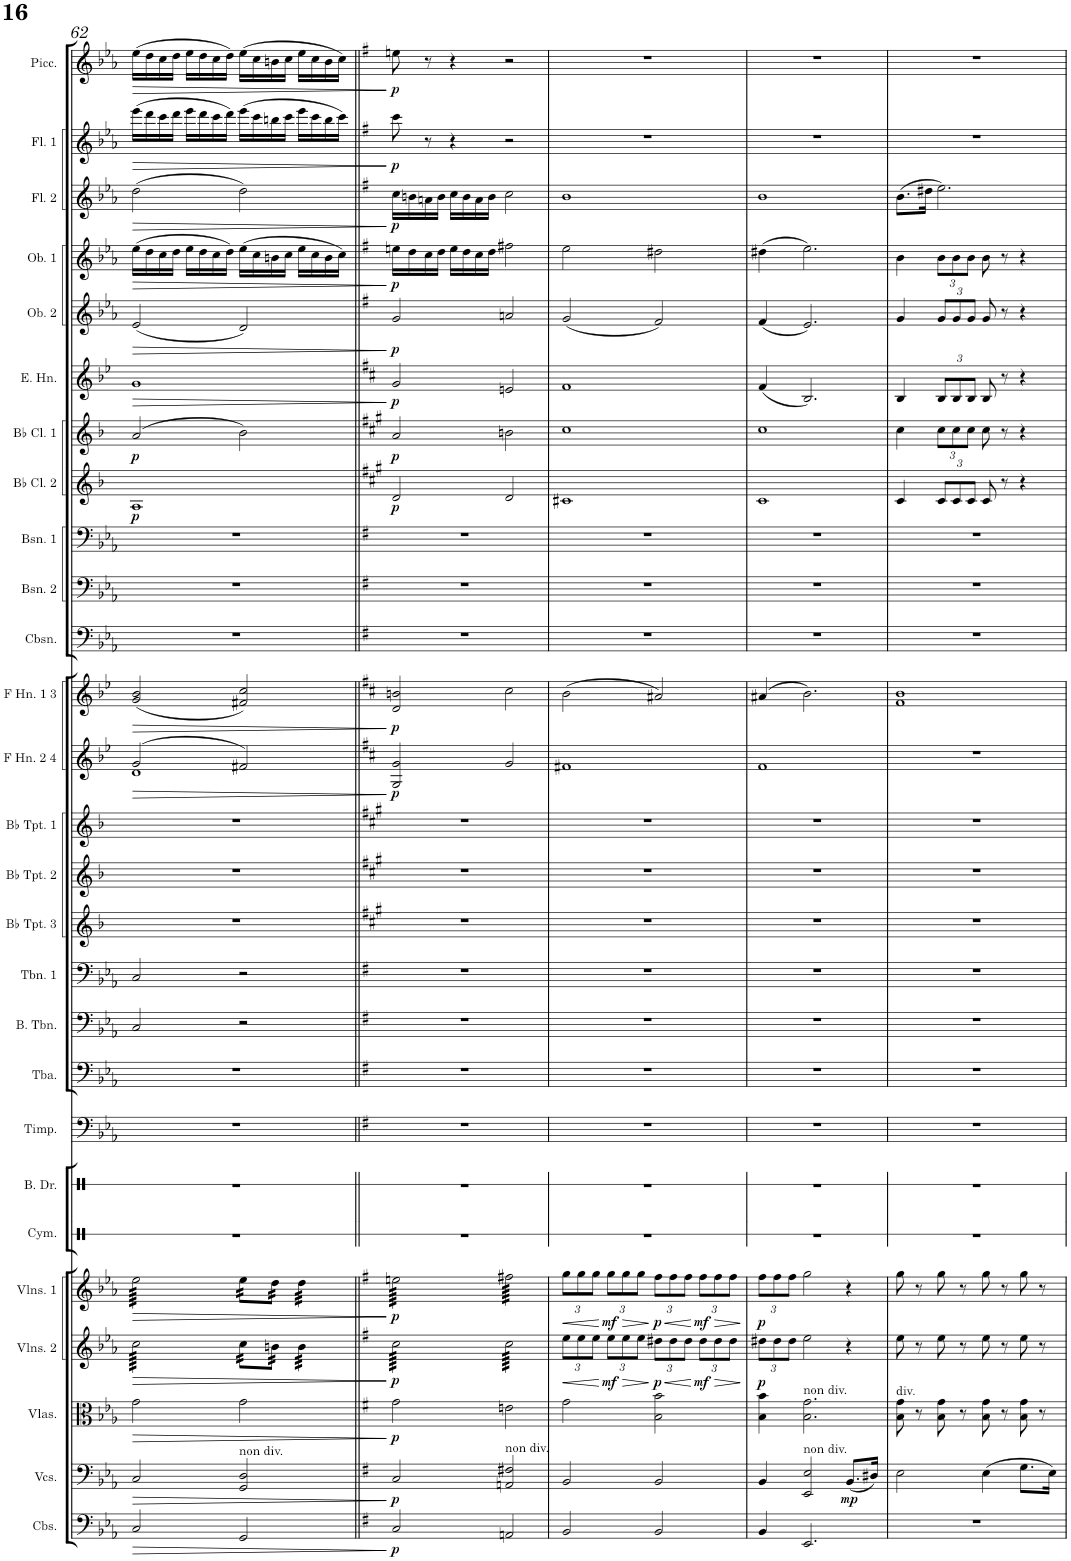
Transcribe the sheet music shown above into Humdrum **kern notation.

**kern	**dynam	**kern	**dynam	**kern	**dynam	**kern	**dynam	**kern	**dynam	**kern	**kern	**kern	**kern	**kern	**kern	**kern	**kern	**kern	**dynam	**kern	**dynam	**kern	**kern	**kern	**kern	**dynam	**kern	**dynam	**kern	**dynam	**kern	**dynam	**kern	**dynam	**kern	**dynam	**kern	**dynam	**kern	**dynam
*part26	*part26	*part25	*part25	*part24	*part24	*part23	*part23	*part22	*part22	*part21	*part20	*part19	*part18	*part17	*part16	*part15	*part14	*part13	*part13	*part12	*part12	*part11	*part10	*part9	*part8	*part8	*part7	*part7	*part6	*part6	*part5	*part5	*part4	*part4	*part3	*part3	*part2	*part2	*part1	*part1
*staff26	*staff26	*staff25	*staff25	*staff24	*staff24	*staff23	*staff23	*staff22	*staff22	*staff21	*staff20	*staff19	*staff18	*staff17	*staff16	*staff15	*staff14	*staff13	*staff13	*staff12	*staff12	*staff11	*staff10	*staff9	*staff8	*staff8	*staff7	*staff7	*staff6	*staff6	*staff5	*staff5	*staff4	*staff4	*staff3	*staff3	*staff2	*staff2	*staff1	*staff1
*I"Contrabasses	*	*I"Violoncellos	*	*I"Violas	*	*I"Violins 2	*	*I"Violins 1	*	*I"Bass Drum	*I"Timpani	*I"Tuba	*I"Bass Trombone	*I"Trombone 1	*I"Bb Trumpet 3	*I"Bb Trumpet 2	*I"Bb Trumpet 1	*I"F Horn 2 &amp; 4	*	*I"F Horn 1 &amp; 3	*	*I"Contrabassoon	*I"Bassoon 2	*I"Bassoon 1	*I"Bb Clarinet 2	*	*I"Bb Clarinet 1	*	*I"English Horn	*	*I"Oboe 2	*	*I"Oboe 1	*	*I"Flute 2	*	*I"Flute 1	*	*I"Piccolo	*
*I'Cbs.	*	*I'Vcs.	*	*I'Vlas.	*	*I'Vlns. 2	*	*I'Vlns. 1	*	*I'B. Dr.	*I'Timp.	*I'Tba.	*I'B. Tbn.	*I'Tbn. 1	*I'Bb Tpt. 3	*I'Bb Tpt. 2	*I'Bb Tpt. 1	*I'F Hn. 2 4	*	*I'F Hn. 1 3	*	*I'Cbsn.	*I'Bsn. 2	*I'Bsn. 1	*I'Bb Cl. 2	*	*I'Bb Cl. 1	*	*I'E. Hn.	*	*I'Ob. 2	*	*I'Ob. 1	*	*I'Fl. 2	*	*I'Fl. 1	*	*I'Picc.	*
!!LO:PB:g=z
*clefF4	*	*clefF4	*	*clefC3	*	*clefG2	*	*clefG2	*	*clefX	*clefF4	*clefF4	*clefF4	*clefF4	*clefG2	*clefG2	*clefG2	*clefG2	*	*clefG2	*	*clefF4	*clefF4	*clefF4	*clefG2	*	*clefG2	*	*clefG2	*	*clefG2	*	*clefG2	*	*clefG2	*	*clefG2	*	*clefG2	*
*Trd7c12	*	*	*	*	*	*	*	*	*	*	*	*	*	*	*Trd1c2	*Trd1c2	*Trd1c2	*Trd4c7	*	*Trd4c7	*	*Trd7c12	*	*	*Trd1c2	*	*Trd1c2	*	*Trd4c7	*	*	*	*	*	*	*	*	*	*Trd-7c-12	*
*k[b-e-a-]	*	*k[b-e-a-]	*	*k[b-e-a-]	*	*k[b-e-a-]	*	*k[b-e-a-]	*	*k[f#]	*k[b-e-a-]	*k[b-e-a-]	*k[b-e-a-]	*k[b-e-a-]	*k[b-]	*k[b-]	*k[b-]	*k[b-e-]	*	*k[b-e-]	*	*k[b-e-a-]	*k[b-e-a-]	*k[b-e-a-]	*k[b-]	*	*k[b-]	*	*k[b-e-]	*	*k[b-e-a-]	*	*k[b-e-a-]	*	*k[b-e-a-]	*	*k[b-e-a-]	*	*k[b-e-a-]	*
*M4/4	*	*M4/4	*	*M4/4	*	*M4/4	*	*M4/4	*	*M4/4	*M4/4	*M4/4	*M4/4	*M4/4	*M4/4	*M4/4	*M4/4	*M4/4	*	*M4/4	*	*M4/4	*M4/4	*M4/4	*M4/4	*	*M4/4	*	*M4/4	*	*M4/4	*	*M4/4	*	*M4/4	*	*M4/4	*	*M4/4	*
=62	=62	=62	=62	=62	=62	=62	=62	=62	=62	=62	=62	=62	=62	=62	=62	=62	=62	=62	=62	=62	=62	=62	=62	=62	=62	=62	=62	=62	=62	=62	=62	=62	=62	=62	=62	=62	=62	=62	=62	=62
!	!LO:HP:b	!	!LO:HP:b	!	!LO:HP:b	!	!LO:HP:b	!	!LO:HP:b	!	!	!	!	!	!	!	!	!	!LO:HP:b	!	!LO:HP:b	!	!	!	!	!LO:DY:b	!	!LO:DY:b	!	!LO:HP:b	!	!LO:HP:b	!	!LO:HP:b	!	!LO:HP:b	!	!LO:HP:b	!	!LO:HP:b
*	*	*	*	*	*	*	*	*	*	*	*	*	*	*	*	*	*	*^	*	*	*	*	*	*	*	*	*	*	*	*	*	*	*	*	*	*	*	*	*	*
*	*	*	*	*	*	*tremolo	*	*	*	*	*	*	*	*	*	*	*	*	*	*	*	*	*	*	*	*	*	*	*	*	*	*	*	*	*	*	*	*	*	*	*
*	*	*	*	*	*	*	*	*tremolo	*	*	*	*	*	*	*	*	*	*	*	*	*	*	*	*	*	*	*	*	*	*	*	*	*	*	*	*	*	*	*	*	*
2C/	>	2C/	>	2g\	>	64cc\LLLL	>	64ee-\LLLL	>	1r	1r	1r	2C/	2C/	1r	1r	1r	(2g/	1d	>	(2g/ 2b-/	>	1r	1r	1r	1A	p	(2a/	p	1g	>	(2e-/	>	(16ee-\LL	>	(2dd\	>	(16eee-\LL	>	(16ee-\LL	>
.	.	.	.	.	.	64cc\	.	64ee-\	.	.	.	.	.	.	.	.	.	.	.	.	.	.	.	.	.	.	.	.	.	.	.	.	.	.	.	.	.	.	.	.	.
.	.	.	.	.	.	64cc\	.	64ee-\	.	.	.	.	.	.	.	.	.	.	.	.	.	.	.	.	.	.	.	.	.	.	.	.	.	.	.	.	.	.	.	.	.
.	.	.	.	.	.	64cc\	.	64ee-\	.	.	.	.	.	.	.	.	.	.	.	.	.	.	.	.	.	.	.	.	.	.	.	.	.	.	.	.	.	.	.	.	.
.	.	.	.	.	.	64cc\	.	64ee-\	.	.	.	.	.	.	.	.	.	.	.	.	.	.	.	.	.	.	.	.	.	.	.	.	.	16dd\	.	.	.	16ddd\	.	16dd\	.
.	.	.	.	.	.	64cc\	.	64ee-\	.	.	.	.	.	.	.	.	.	.	.	.	.	.	.	.	.	.	.	.	.	.	.	.	.	.	.	.	.	.	.	.	.
.	.	.	.	.	.	64cc\	.	64ee-\	.	.	.	.	.	.	.	.	.	.	.	.	.	.	.	.	.	.	.	.	.	.	.	.	.	.	.	.	.	.	.	.	.
.	.	.	.	.	.	64cc\	.	64ee-\	.	.	.	.	.	.	.	.	.	.	.	.	.	.	.	.	.	.	.	.	.	.	.	.	.	.	.	.	.	.	.	.	.
.	.	.	.	.	.	64cc\	.	64ee-\	.	.	.	.	.	.	.	.	.	.	.	.	.	.	.	.	.	.	.	.	.	.	.	.	.	16cc\	.	.	.	16ccc\	.	16cc\	.
.	.	.	.	.	.	64cc\	.	64ee-\	.	.	.	.	.	.	.	.	.	.	.	.	.	.	.	.	.	.	.	.	.	.	.	.	.	.	.	.	.	.	.	.	.
.	.	.	.	.	.	64cc\	.	64ee-\	.	.	.	.	.	.	.	.	.	.	.	.	.	.	.	.	.	.	.	.	.	.	.	.	.	.	.	.	.	.	.	.	.
.	.	.	.	.	.	64cc\	.	64ee-\	.	.	.	.	.	.	.	.	.	.	.	.	.	.	.	.	.	.	.	.	.	.	.	.	.	.	.	.	.	.	.	.	.
.	.	.	.	.	.	64cc\	.	64ee-\	.	.	.	.	.	.	.	.	.	.	.	.	.	.	.	.	.	.	.	.	.	.	.	.	.	16dd\JJ	.	.	.	16ddd\JJ	.	16dd\JJ	.
.	.	.	.	.	.	64cc\	.	64ee-\	.	.	.	.	.	.	.	.	.	.	.	.	.	.	.	.	.	.	.	.	.	.	.	.	.	.	.	.	.	.	.	.	.
.	.	.	.	.	.	64cc\	.	64ee-\	.	.	.	.	.	.	.	.	.	.	.	.	.	.	.	.	.	.	.	.	.	.	.	.	.	.	.	.	.	.	.	.	.
.	.	.	.	.	.	64cc\	.	64ee-\	.	.	.	.	.	.	.	.	.	.	.	.	.	.	.	.	.	.	.	.	.	.	.	.	.	.	.	.	.	.	.	.	.
.	.	.	.	.	.	64cc\	.	64ee-\	.	.	.	.	.	.	.	.	.	.	.	.	.	.	.	.	.	.	.	.	.	.	.	.	.	16ee-\LL	.	.	.	16eee-\LL	.	16ee-\LL	.
.	.	.	.	.	.	64cc\	.	64ee-\	.	.	.	.	.	.	.	.	.	.	.	.	.	.	.	.	.	.	.	.	.	.	.	.	.	.	.	.	.	.	.	.	.
.	.	.	.	.	.	64cc\	.	64ee-\	.	.	.	.	.	.	.	.	.	.	.	.	.	.	.	.	.	.	.	.	.	.	.	.	.	.	.	.	.	.	.	.	.
.	.	.	.	.	.	64cc\	.	64ee-\	.	.	.	.	.	.	.	.	.	.	.	.	.	.	.	.	.	.	.	.	.	.	.	.	.	.	.	.	.	.	.	.	.
.	.	.	.	.	.	64cc\	.	64ee-\	.	.	.	.	.	.	.	.	.	.	.	.	.	.	.	.	.	.	.	.	.	.	.	.	.	16dd\	.	.	.	16ddd\	.	16dd\	.
.	.	.	.	.	.	64cc\	.	64ee-\	.	.	.	.	.	.	.	.	.	.	.	.	.	.	.	.	.	.	.	.	.	.	.	.	.	.	.	.	.	.	.	.	.
.	.	.	.	.	.	64cc\	.	64ee-\	.	.	.	.	.	.	.	.	.	.	.	.	.	.	.	.	.	.	.	.	.	.	.	.	.	.	.	.	.	.	.	.	.
.	.	.	.	.	.	64cc\	.	64ee-\	.	.	.	.	.	.	.	.	.	.	.	.	.	.	.	.	.	.	.	.	.	.	.	.	.	.	.	.	.	.	.	.	.
.	.	.	.	.	.	64cc\	.	64ee-\	.	.	.	.	.	.	.	.	.	.	.	.	.	.	.	.	.	.	.	.	.	.	.	.	.	16cc\	.	.	.	16ccc\	.	16cc\	.
.	.	.	.	.	.	64cc\	.	64ee-\	.	.	.	.	.	.	.	.	.	.	.	.	.	.	.	.	.	.	.	.	.	.	.	.	.	.	.	.	.	.	.	.	.
.	.	.	.	.	.	64cc\	.	64ee-\	.	.	.	.	.	.	.	.	.	.	.	.	.	.	.	.	.	.	.	.	.	.	.	.	.	.	.	.	.	.	.	.	.
.	.	.	.	.	.	64cc\	.	64ee-\	.	.	.	.	.	.	.	.	.	.	.	.	.	.	.	.	.	.	.	.	.	.	.	.	.	.	.	.	.	.	.	.	.
.	.	.	.	.	.	64cc\	.	64ee-\	.	.	.	.	.	.	.	.	.	.	.	.	.	.	.	.	.	.	.	.	.	.	.	.	.	16dd\JJ)	.	.	.	16ddd\JJ)	.	16dd\JJ)	.
.	.	.	.	.	.	64cc\	.	64ee-\	.	.	.	.	.	.	.	.	.	.	.	.	.	.	.	.	.	.	.	.	.	.	.	.	.	.	.	.	.	.	.	.	.
.	.	.	.	.	.	64cc\	.	64ee-\	.	.	.	.	.	.	.	.	.	.	.	.	.	.	.	.	.	.	.	.	.	.	.	.	.	.	.	.	.	.	.	.	.
.	.	.	.	.	.	64cc\JJJJ	.	64ee-\JJJJ	.	.	.	.	.	.	.	.	.	.	.	.	.	.	.	.	.	.	.	.	.	.	.	.	.	.	.	.	.	.	.	.	.
!	!	!LO:TX:a:t=non div.	!	!	!	!	!	!	!	!	!	!	!	!	!	!	!	!	!	!	!	!	!	!	!	!	!	!	!	!	!	!	!	!	!	!	!	!	!	!	!
2GG/	.	2GG/ 2D/	.	2g\	.	32cc\LLL	.	32ee-\LLL	.	.	.	.	2r	2r	.	.	.	2f#X/)	.	.	2f#X/ 2cc/)	.	.	.	.	.	.	2b-\)	.	.	.	2d/)	.	(16ee-\LL	.	2dd\)	.	(16eee-\LL	.	(16ee-\LL	.
.	.	.	.	.	.	32cc\	.	32ee-\	.	.	.	.	.	.	.	.	.	.	.	.	.	.	.	.	.	.	.	.	.	.	.	.	.	.	.	.	.	.	.	.	.
.	.	.	.	.	.	32cc\	.	32ee-\	.	.	.	.	.	.	.	.	.	.	.	.	.	.	.	.	.	.	.	.	.	.	.	.	.	16cc\	.	.	.	16ccc\	.	16cc\	.
.	.	.	.	.	.	32cc\	.	32ee-\	.	.	.	.	.	.	.	.	.	.	.	.	.	.	.	.	.	.	.	.	.	.	.	.	.	.	.	.	.	.	.	.	.
.	.	.	.	.	.	32bn\	.	32dd\	.	.	.	.	.	.	.	.	.	.	.	.	.	.	.	.	.	.	.	.	.	.	.	.	.	16bn\	.	.	.	16bbn\	.	16bn\	.
.	.	.	.	.	.	32bn\	.	32dd\	.	.	.	.	.	.	.	.	.	.	.	.	.	.	.	.	.	.	.	.	.	.	.	.	.	.	.	.	.	.	.	.	.
.	.	.	.	.	.	32bn\	.	32dd\	.	.	.	.	.	.	.	.	.	.	.	.	.	.	.	.	.	.	.	.	.	.	.	.	.	16cc\JJ	.	.	.	16ccc\JJ	.	16cc\JJ	.
.	.	.	.	.	.	32bn\JJJ	.	32dd\JJJ	.	.	.	.	.	.	.	.	.	.	.	.	.	.	.	.	.	.	.	.	.	.	.	.	.	.	.	.	.	.	.	.	.
.	.	.	.	.	.	32b\LLL	.	32dd\LLL	.	.	.	.	.	.	.	.	.	.	.	.	.	.	.	.	.	.	.	.	.	.	.	.	.	16ee-\LL	.	.	.	16eee-\LL	.	16ee-\LL	.
.	.	.	.	.	.	32b\	.	32dd\	.	.	.	.	.	.	.	.	.	.	.	.	.	.	.	.	.	.	.	.	.	.	.	.	.	.	.	.	.	.	.	.	.
.	.	.	.	.	.	32b\	.	32dd\	.	.	.	.	.	.	.	.	.	.	.	.	.	.	.	.	.	.	.	.	.	.	.	.	.	16cc\	.	.	.	16ccc\	.	16cc\	.
.	.	.	.	.	.	32b\	.	32dd\	.	.	.	.	.	.	.	.	.	.	.	.	.	.	.	.	.	.	.	.	.	.	.	.	.	.	.	.	.	.	.	.	.
.	.	.	.	.	.	32b\	.	32dd\	.	.	.	.	.	.	.	.	.	.	.	.	.	.	.	.	.	.	.	.	.	.	.	.	.	16b\	.	.	.	16bb\	.	16b\	.
.	.	.	.	.	.	32b\	.	32dd\	.	.	.	.	.	.	.	.	.	.	.	.	.	.	.	.	.	.	.	.	.	.	.	.	.	.	.	.	.	.	.	.	.
.	.	.	.	.	.	32b\	.	32dd\	.	.	.	.	.	.	.	.	.	.	.	.	.	.	.	.	.	.	.	.	.	.	.	.	.	16cc\JJ)	.	.	.	16ccc\JJ)	.	16cc\JJ)	.
.	.	.	.	.	.	32b\JJJ	.	32dd\JJJ	.	.	.	.	.	.	.	.	.	.	.	.	.	.	.	.	.	.	.	.	.	.	.	.	.	.	.	.	.	.	.	.	.
*	*	*	*	*	*	*	*	*	*	*	*	*	*	*	*	*	*	*v	*v	*	*	*	*	*	*	*	*	*	*	*	*	*	*	*	*	*	*	*	*	*	*
.	]	.	]	.	]	.	]	.	]	.	.	.	.	.	.	.	.	.	]	.	]	.	.	.	.	.	.	.	.	]	.	]	.	]	.	]	.	]	.	]
=63||	=63||	=63||	=63||	=63||	=63||	=63||	=63||	=63||	=63||	=63||	=63||	=63||	=63||	=63||	=63||	=63||	=63||	=63||	=63||	=63||	=63||	=63||	=63||	=63||	=63||	=63||	=63||	=63||	=63||	=63||	=63||	=63||	=63||	=63||	=63||	=63||	=63||	=63||	=63||	=63||
*k[f#]	*	*k[f#]	*	*k[f#]	*	*k[f#]	*	*k[f#]	*	*	*k[f#]	*k[f#]	*k[f#]	*k[f#]	*k[f#c#g#]	*k[f#c#g#]	*k[f#c#g#]	*k[f#c#]	*	*k[f#c#]	*	*k[f#]	*k[f#]	*k[f#]	*k[f#c#g#]	*	*k[f#c#g#]	*	*k[f#c#]	*	*k[f#]	*	*k[f#]	*	*k[f#]	*	*k[f#]	*	*k[f#]	*
!	!LO:DY:b	!	!LO:DY:b	!	!LO:DY:b	!	!LO:DY:b	!	!LO:DY:b	!	!	!	!	!	!	!	!	!	!LO:DY:b	!	!LO:DY:b	!	!	!	!	!LO:DY:b	!	!LO:DY:b	!	!LO:DY:b	!	!LO:DY:b	!	!LO:DY:b	!	!LO:DY:b	!	!LO:DY:b	!	!LO:DY:b
2C/	p	2C/	p	2g\	p	64cc\LLLL	p	64een\LLLL	p	1r	1r	1r	1r	1r	1r	1r	1r	2G/ 2g/	p	2d/ 2bn/	p	1r	1r	1r	2d/	p	2a/	p	2g/	p	2g/	p	16een\LL	p	16cc\LL	p	8ccc\	p	8een\	p
.	.	.	.	.	.	64cc\	.	64een\	.	.	.	.	.	.	.	.	.	.	.	.	.	.	.	.	.	.	.	.	.	.	.	.	.	.	.	.	.	.	.	.
.	.	.	.	.	.	64cc\	.	64een\	.	.	.	.	.	.	.	.	.	.	.	.	.	.	.	.	.	.	.	.	.	.	.	.	.	.	.	.	.	.	.	.
.	.	.	.	.	.	64cc\	.	64een\	.	.	.	.	.	.	.	.	.	.	.	.	.	.	.	.	.	.	.	.	.	.	.	.	.	.	.	.	.	.	.	.
.	.	.	.	.	.	64cc\	.	64een\	.	.	.	.	.	.	.	.	.	.	.	.	.	.	.	.	.	.	.	.	.	.	.	.	16dd\	.	16bn\	.	.	.	.	.
.	.	.	.	.	.	64cc\	.	64een\	.	.	.	.	.	.	.	.	.	.	.	.	.	.	.	.	.	.	.	.	.	.	.	.	.	.	.	.	.	.	.	.
.	.	.	.	.	.	64cc\	.	64een\	.	.	.	.	.	.	.	.	.	.	.	.	.	.	.	.	.	.	.	.	.	.	.	.	.	.	.	.	.	.	.	.
.	.	.	.	.	.	64cc\	.	64een\	.	.	.	.	.	.	.	.	.	.	.	.	.	.	.	.	.	.	.	.	.	.	.	.	.	.	.	.	.	.	.	.
.	.	.	.	.	.	64cc\	.	64een\	.	.	.	.	.	.	.	.	.	.	.	.	.	.	.	.	.	.	.	.	.	.	.	.	16cc\	.	16an\	.	8r	.	8r	.
.	.	.	.	.	.	64cc\	.	64een\	.	.	.	.	.	.	.	.	.	.	.	.	.	.	.	.	.	.	.	.	.	.	.	.	.	.	.	.	.	.	.	.
.	.	.	.	.	.	64cc\	.	64een\	.	.	.	.	.	.	.	.	.	.	.	.	.	.	.	.	.	.	.	.	.	.	.	.	.	.	.	.	.	.	.	.
.	.	.	.	.	.	64cc\	.	64een\	.	.	.	.	.	.	.	.	.	.	.	.	.	.	.	.	.	.	.	.	.	.	.	.	.	.	.	.	.	.	.	.
.	.	.	.	.	.	64cc\	.	64een\	.	.	.	.	.	.	.	.	.	.	.	.	.	.	.	.	.	.	.	.	.	.	.	.	16dd\JJ	.	16b\JJ	.	.	.	.	.
.	.	.	.	.	.	64cc\	.	64een\	.	.	.	.	.	.	.	.	.	.	.	.	.	.	.	.	.	.	.	.	.	.	.	.	.	.	.	.	.	.	.	.
.	.	.	.	.	.	64cc\	.	64een\	.	.	.	.	.	.	.	.	.	.	.	.	.	.	.	.	.	.	.	.	.	.	.	.	.	.	.	.	.	.	.	.
.	.	.	.	.	.	64cc\	.	64een\	.	.	.	.	.	.	.	.	.	.	.	.	.	.	.	.	.	.	.	.	.	.	.	.	.	.	.	.	.	.	.	.
.	.	.	.	.	.	64cc\	.	64een\	.	.	.	.	.	.	.	.	.	.	.	.	.	.	.	.	.	.	.	.	.	.	.	.	16ee\LL	.	16cc\LL	.	4r	.	4r	.
.	.	.	.	.	.	64cc\	.	64een\	.	.	.	.	.	.	.	.	.	.	.	.	.	.	.	.	.	.	.	.	.	.	.	.	.	.	.	.	.	.	.	.
.	.	.	.	.	.	64cc\	.	64een\	.	.	.	.	.	.	.	.	.	.	.	.	.	.	.	.	.	.	.	.	.	.	.	.	.	.	.	.	.	.	.	.
.	.	.	.	.	.	64cc\	.	64een\	.	.	.	.	.	.	.	.	.	.	.	.	.	.	.	.	.	.	.	.	.	.	.	.	.	.	.	.	.	.	.	.
.	.	.	.	.	.	64cc\	.	64een\	.	.	.	.	.	.	.	.	.	.	.	.	.	.	.	.	.	.	.	.	.	.	.	.	16dd\	.	16b\	.	.	.	.	.
.	.	.	.	.	.	64cc\	.	64een\	.	.	.	.	.	.	.	.	.	.	.	.	.	.	.	.	.	.	.	.	.	.	.	.	.	.	.	.	.	.	.	.
.	.	.	.	.	.	64cc\	.	64een\	.	.	.	.	.	.	.	.	.	.	.	.	.	.	.	.	.	.	.	.	.	.	.	.	.	.	.	.	.	.	.	.
.	.	.	.	.	.	64cc\	.	64een\	.	.	.	.	.	.	.	.	.	.	.	.	.	.	.	.	.	.	.	.	.	.	.	.	.	.	.	.	.	.	.	.
.	.	.	.	.	.	64cc\	.	64een\	.	.	.	.	.	.	.	.	.	.	.	.	.	.	.	.	.	.	.	.	.	.	.	.	16cc\	.	16a\	.	.	.	.	.
.	.	.	.	.	.	64cc\	.	64een\	.	.	.	.	.	.	.	.	.	.	.	.	.	.	.	.	.	.	.	.	.	.	.	.	.	.	.	.	.	.	.	.
.	.	.	.	.	.	64cc\	.	64een\	.	.	.	.	.	.	.	.	.	.	.	.	.	.	.	.	.	.	.	.	.	.	.	.	.	.	.	.	.	.	.	.
.	.	.	.	.	.	64cc\	.	64een\	.	.	.	.	.	.	.	.	.	.	.	.	.	.	.	.	.	.	.	.	.	.	.	.	.	.	.	.	.	.	.	.
.	.	.	.	.	.	64cc\	.	64een\	.	.	.	.	.	.	.	.	.	.	.	.	.	.	.	.	.	.	.	.	.	.	.	.	16dd\JJ	.	16b\JJ	.	.	.	.	.
.	.	.	.	.	.	64cc\	.	64een\	.	.	.	.	.	.	.	.	.	.	.	.	.	.	.	.	.	.	.	.	.	.	.	.	.	.	.	.	.	.	.	.
.	.	.	.	.	.	64cc\	.	64een\	.	.	.	.	.	.	.	.	.	.	.	.	.	.	.	.	.	.	.	.	.	.	.	.	.	.	.	.	.	.	.	.
.	.	.	.	.	.	64cc\JJJJ	.	64een\JJJJ	.	.	.	.	.	.	.	.	.	.	.	.	.	.	.	.	.	.	.	.	.	.	.	.	.	.	.	.	.	.	.	.
!	!	!LO:TX:a:t=non div.	!	!	!	!	!	!	!	!	!	!	!	!	!	!	!	!	!	!	!	!	!	!	!	!	!	!	!	!	!	!	!	!	!	!	!	!	!	!
2AAn/	.	2AAn/ 2F#X/	.	2en\	.	64cc\LLLL	.	64ff#X\LLLL	.	.	.	.	.	.	.	.	.	2g/	.	2cc#\	.	.	.	.	2d/	.	2bn\	.	2en/	.	2an/	.	2ff#X\	.	2cc\	.	2r	.	2r	.
.	.	.	.	.	.	64cc\	.	64ff#X\	.	.	.	.	.	.	.	.	.	.	.	.	.	.	.	.	.	.	.	.	.	.	.	.	.	.	.	.	.	.	.	.
.	.	.	.	.	.	64cc\	.	64ff#X\	.	.	.	.	.	.	.	.	.	.	.	.	.	.	.	.	.	.	.	.	.	.	.	.	.	.	.	.	.	.	.	.
.	.	.	.	.	.	64cc\	.	64ff#X\	.	.	.	.	.	.	.	.	.	.	.	.	.	.	.	.	.	.	.	.	.	.	.	.	.	.	.	.	.	.	.	.
.	.	.	.	.	.	64cc\	.	64ff#X\	.	.	.	.	.	.	.	.	.	.	.	.	.	.	.	.	.	.	.	.	.	.	.	.	.	.	.	.	.	.	.	.
.	.	.	.	.	.	64cc\	.	64ff#X\	.	.	.	.	.	.	.	.	.	.	.	.	.	.	.	.	.	.	.	.	.	.	.	.	.	.	.	.	.	.	.	.
.	.	.	.	.	.	64cc\	.	64ff#X\	.	.	.	.	.	.	.	.	.	.	.	.	.	.	.	.	.	.	.	.	.	.	.	.	.	.	.	.	.	.	.	.
.	.	.	.	.	.	64cc\	.	64ff#X\	.	.	.	.	.	.	.	.	.	.	.	.	.	.	.	.	.	.	.	.	.	.	.	.	.	.	.	.	.	.	.	.
.	.	.	.	.	.	64cc\	.	64ff#X\	.	.	.	.	.	.	.	.	.	.	.	.	.	.	.	.	.	.	.	.	.	.	.	.	.	.	.	.	.	.	.	.
.	.	.	.	.	.	64cc\	.	64ff#X\	.	.	.	.	.	.	.	.	.	.	.	.	.	.	.	.	.	.	.	.	.	.	.	.	.	.	.	.	.	.	.	.
.	.	.	.	.	.	64cc\	.	64ff#X\	.	.	.	.	.	.	.	.	.	.	.	.	.	.	.	.	.	.	.	.	.	.	.	.	.	.	.	.	.	.	.	.
.	.	.	.	.	.	64cc\	.	64ff#X\	.	.	.	.	.	.	.	.	.	.	.	.	.	.	.	.	.	.	.	.	.	.	.	.	.	.	.	.	.	.	.	.
.	.	.	.	.	.	64cc\	.	64ff#X\	.	.	.	.	.	.	.	.	.	.	.	.	.	.	.	.	.	.	.	.	.	.	.	.	.	.	.	.	.	.	.	.
.	.	.	.	.	.	64cc\	.	64ff#X\	.	.	.	.	.	.	.	.	.	.	.	.	.	.	.	.	.	.	.	.	.	.	.	.	.	.	.	.	.	.	.	.
.	.	.	.	.	.	64cc\	.	64ff#X\	.	.	.	.	.	.	.	.	.	.	.	.	.	.	.	.	.	.	.	.	.	.	.	.	.	.	.	.	.	.	.	.
.	.	.	.	.	.	64cc\	.	64ff#X\	.	.	.	.	.	.	.	.	.	.	.	.	.	.	.	.	.	.	.	.	.	.	.	.	.	.	.	.	.	.	.	.
.	.	.	.	.	.	64cc\	.	64ff#X\	.	.	.	.	.	.	.	.	.	.	.	.	.	.	.	.	.	.	.	.	.	.	.	.	.	.	.	.	.	.	.	.
.	.	.	.	.	.	64cc\	.	64ff#X\	.	.	.	.	.	.	.	.	.	.	.	.	.	.	.	.	.	.	.	.	.	.	.	.	.	.	.	.	.	.	.	.
.	.	.	.	.	.	64cc\	.	64ff#X\	.	.	.	.	.	.	.	.	.	.	.	.	.	.	.	.	.	.	.	.	.	.	.	.	.	.	.	.	.	.	.	.
.	.	.	.	.	.	64cc\	.	64ff#X\	.	.	.	.	.	.	.	.	.	.	.	.	.	.	.	.	.	.	.	.	.	.	.	.	.	.	.	.	.	.	.	.
.	.	.	.	.	.	64cc\	.	64ff#X\	.	.	.	.	.	.	.	.	.	.	.	.	.	.	.	.	.	.	.	.	.	.	.	.	.	.	.	.	.	.	.	.
.	.	.	.	.	.	64cc\	.	64ff#X\	.	.	.	.	.	.	.	.	.	.	.	.	.	.	.	.	.	.	.	.	.	.	.	.	.	.	.	.	.	.	.	.
.	.	.	.	.	.	64cc\	.	64ff#X\	.	.	.	.	.	.	.	.	.	.	.	.	.	.	.	.	.	.	.	.	.	.	.	.	.	.	.	.	.	.	.	.
.	.	.	.	.	.	64cc\	.	64ff#X\	.	.	.	.	.	.	.	.	.	.	.	.	.	.	.	.	.	.	.	.	.	.	.	.	.	.	.	.	.	.	.	.
.	.	.	.	.	.	64cc\	.	64ff#X\	.	.	.	.	.	.	.	.	.	.	.	.	.	.	.	.	.	.	.	.	.	.	.	.	.	.	.	.	.	.	.	.
.	.	.	.	.	.	64cc\	.	64ff#X\	.	.	.	.	.	.	.	.	.	.	.	.	.	.	.	.	.	.	.	.	.	.	.	.	.	.	.	.	.	.	.	.
.	.	.	.	.	.	64cc\	.	64ff#X\	.	.	.	.	.	.	.	.	.	.	.	.	.	.	.	.	.	.	.	.	.	.	.	.	.	.	.	.	.	.	.	.
.	.	.	.	.	.	64cc\	.	64ff#X\	.	.	.	.	.	.	.	.	.	.	.	.	.	.	.	.	.	.	.	.	.	.	.	.	.	.	.	.	.	.	.	.
.	.	.	.	.	.	64cc\	.	64ff#X\	.	.	.	.	.	.	.	.	.	.	.	.	.	.	.	.	.	.	.	.	.	.	.	.	.	.	.	.	.	.	.	.
.	.	.	.	.	.	64cc\	.	64ff#X\	.	.	.	.	.	.	.	.	.	.	.	.	.	.	.	.	.	.	.	.	.	.	.	.	.	.	.	.	.	.	.	.
.	.	.	.	.	.	64cc\	.	64ff#X\	.	.	.	.	.	.	.	.	.	.	.	.	.	.	.	.	.	.	.	.	.	.	.	.	.	.	.	.	.	.	.	.
.	.	.	.	.	.	64cc\JJJJ	.	64ff#X\JJJJ	.	.	.	.	.	.	.	.	.	.	.	.	.	.	.	.	.	.	.	.	.	.	.	.	.	.	.	.	.	.	.	.
*	*	*	*	*	*	*	*	*Xtremolo	*	*	*	*	*	*	*	*	*	*	*	*	*	*	*	*	*	*	*	*	*	*	*	*	*	*	*	*	*	*	*	*
*	*	*	*	*	*	*Xtremolo	*	*	*	*	*	*	*	*	*	*	*	*	*	*	*	*	*	*	*	*	*	*	*	*	*	*	*	*	*	*	*	*	*	*
=64	=64	=64	=64	=64	=64	=64	=64	=64	=64	=64	=64	=64	=64	=64	=64	=64	=64	=64	=64	=64	=64	=64	=64	=64	=64	=64	=64	=64	=64	=64	=64	=64	=64	=64	=64	=64	=64	=64	=64	=64
*	*	*	*	*	*	*Xbrackettup	*	*	*	*	*	*	*	*	*	*	*	*	*	*	*	*	*	*	*	*	*	*	*	*	*	*	*	*	*	*	*	*	*	*
!	!	!	!	!	!	!	!LO:HP:b	!	!	!	!	!	!	!	!	!	!	!	!	!	!	!	!	!	!	!	!	!	!	!	!	!	!	!	!	!	!	!	!	!
*	*	*	*	*	*	*	*	*Xbrackettup	*	*	*	*	*	*	*	*	*	*	*	*	*	*	*	*	*	*	*	*	*	*	*	*	*	*	*	*	*	*	*	*
!	!	!	!	!	!	!	!	!	!LO:HP:b	!	!	!	!	!	!	!	!	!	!	!	!	!	!	!	!	!	!	!	!	!	!	!	!	!	!	!	!	!	!	!
2BB/	.	2BB/	.	2g\	.	12ee\L	<	12gg\L	<	1r	1r	1r	1r	1r	1r	1r	1r	1f#X	.	(2b\	.	1r	1r	1r	1c#X	.	1cc#	.	1f#	.	(2g/	.	2ee\	.	1b	.	1r	.	1r	.
.	.	.	.	.	.	12ee\	.	12gg\	.	.	.	.	.	.	.	.	.	.	.	.	.	.	.	.	.	.	.	.	.	.	.	.	.	.	.	.	.	.	.	.
.	.	.	.	.	.	12ee\J	.	12gg\J	.	.	.	.	.	.	.	.	.	.	.	.	.	.	.	.	.	.	.	.	.	.	.	.	.	.	.	.	.	.	.	.
!	!	!	!	!	!	!	!LO:HP:n=1:b	!	!LO:HP:n=1:b	!	!	!	!	!	!	!	!	!	!	!	!	!	!	!	!	!	!	!	!	!	!	!	!	!	!	!	!	!	!	!
!	!	!	!	!	!	!	!LO:DY:n=1:b	!	!LO:DY:n=1:b	!	!	!	!	!	!	!	!	!	!	!	!	!	!	!	!	!	!	!	!	!	!	!	!	!	!	!	!	!	!	!
.	.	.	.	.	.	12ee\L	[ > mf	12gg\L	[ > mf	.	.	.	.	.	.	.	.	.	.	.	.	.	.	.	.	.	.	.	.	.	.	.	.	.	.	.	.	.	.	.
.	.	.	.	.	.	12ee\	.	12gg\	.	.	.	.	.	.	.	.	.	.	.	.	.	.	.	.	.	.	.	.	.	.	.	.	.	.	.	.	.	.	.	.
.	.	.	.	.	.	12ee\J	.	12gg\J	.	.	.	.	.	.	.	.	.	.	.	.	.	.	.	.	.	.	.	.	.	.	.	.	.	.	.	.	.	.	.	.
!	!	!	!	!	!	!	!LO:HP:n=1:b	!	!LO:HP:n=1:b	!	!	!	!	!	!	!	!	!	!	!	!	!	!	!	!	!	!	!	!	!	!	!	!	!	!	!	!	!	!	!
!	!	!	!	!	!	!	!LO:DY:n=2:b	!	!LO:DY:n=2:b	!	!	!	!	!	!	!	!	!	!	!	!	!	!	!	!	!	!	!	!	!	!	!	!	!	!	!	!	!	!	!
2BB/	.	2BB/	.	2B\ 2b\	.	12dd#X\L	] < p	12ff#\L	] < p	.	.	.	.	.	.	.	.	.	.	2a#X/)	.	.	.	.	.	.	.	.	.	.	2f#/)	.	2dd#X\	.	.	.	.	.	.	.
.	.	.	.	.	.	12dd#\	.	12ff#\	.	.	.	.	.	.	.	.	.	.	.	.	.	.	.	.	.	.	.	.	.	.	.	.	.	.	.	.	.	.	.	.
.	.	.	.	.	.	12dd#\J	.	12ff#\J	.	.	.	.	.	.	.	.	.	.	.	.	.	.	.	.	.	.	.	.	.	.	.	.	.	.	.	.	.	.	.	.
!	!	!	!	!	!	!	!LO:HP:n=1:b	!	!LO:HP:n=1:b	!	!	!	!	!	!	!	!	!	!	!	!	!	!	!	!	!	!	!	!	!	!	!	!	!	!	!	!	!	!	!
!	!	!	!	!	!	!	!LO:DY:n=3:b	!	!LO:DY:n=3:b	!	!	!	!	!	!	!	!	!	!	!	!	!	!	!	!	!	!	!	!	!	!	!	!	!	!	!	!	!	!	!
.	.	.	.	.	.	12dd#\L	[ > mf	12ff#\L	[ > mf	.	.	.	.	.	.	.	.	.	.	.	.	.	.	.	.	.	.	.	.	.	.	.	.	.	.	.	.	.	.	.
.	.	.	.	.	.	12dd#\	.	12ff#\	.	.	.	.	.	.	.	.	.	.	.	.	.	.	.	.	.	.	.	.	.	.	.	.	.	.	.	.	.	.	.	.
.	.	.	.	.	.	12dd#\J	.	12ff#\J	.	.	.	.	.	.	.	.	.	.	.	.	.	.	.	.	.	.	.	.	.	.	.	.	.	.	.	.	.	.	.	.
.	.	.	.	.	.	.	]	.	]	.	.	.	.	.	.	.	.	.	.	.	.	.	.	.	.	.	.	.	.	.	.	.	.	.	.	.	.	.	.	.
=65	=65	=65	=65	=65	=65	=65	=65	=65	=65	=65	=65	=65	=65	=65	=65	=65	=65	=65	=65	=65	=65	=65	=65	=65	=65	=65	=65	=65	=65	=65	=65	=65	=65	=65	=65	=65	=65	=65	=65	=65
!	!	!	!	!	!	!	!LO:DY:b	!	!LO:DY:b	!	!	!	!	!	!	!	!	!	!	!	!	!	!	!	!	!	!	!	!	!	!	!	!	!	!	!	!	!	!	!
4BB/	.	4BB/	.	4B\ 4b\	.	12dd#X\L	p	12ff#\L	p	1r	1r	1r	1r	1r	1r	1r	1r	1f#	.	(4a#X/	.	1r	1r	1r	1c#	.	1cc#	.	(4f#/	.	(4f#/	.	(4dd#X\	.	1b	.	1r	.	1r	.
.	.	.	.	.	.	12dd#\	.	12ff#\	.	.	.	.	.	.	.	.	.	.	.	.	.	.	.	.	.	.	.	.	.	.	.	.	.	.	.	.	.	.	.	.
.	.	.	.	.	.	12dd#\J	.	12ff#\J	.	.	.	.	.	.	.	.	.	.	.	.	.	.	.	.	.	.	.	.	.	.	.	.	.	.	.	.	.	.	.	.
!	!	!	!	!LO:TX:a:t=non div.	!	!	!	!	!	!	!	!	!	!	!	!	!	!	!	!	!	!	!	!	!	!	!	!	!	!	!	!	!	!	!	!	!	!	!	!
!	!	!LO:TX:a:t=non div.	!	!	!	!	!	!	!	!	!	!	!	!	!	!	!	!	!	!	!	!	!	!	!	!	!	!	!	!	!	!	!	!	!	!	!	!	!	!
2.EE/	.	2EE/ 2E/	.	2.B\ 2.g\	.	2ee\	.	2gg\	.	.	.	.	.	.	.	.	.	.	.	2.b\)	.	.	.	.	.	.	.	.	2.B/)	.	2.e/)	.	2.ee\)	.	.	.	.	.	.	.
!	!	!	!LO:DY:b	!	!	!	!	!	!	!	!	!	!	!	!	!	!	!	!	!	!	!	!	!	!	!	!	!	!	!	!	!	!	!	!	!	!	!	!	!
.	.	(8.BB/L	mp	.	.	4r	.	4r	.	.	.	.	.	.	.	.	.	.	.	.	.	.	.	.	.	.	.	.	.	.	.	.	.	.	.	.	.	.	.	.
.	.	16D#X/Jk)	.	.	.	.	.	.	.	.	.	.	.	.	.	.	.	.	.	.	.	.	.	.	.	.	.	.	.	.	.	.	.	.	.	.	.	.	.	.
=66	=66	=66	=66	=66	=66	=66	=66	=66	=66	=66	=66	=66	=66	=66	=66	=66	=66	=66	=66	=66	=66	=66	=66	=66	=66	=66	=66	=66	=66	=66	=66	=66	=66	=66	=66	=66	=66	=66	=66	=66
!	!	!	!	!LO:TX:a:t=div.	!	!	!	!	!	!	!	!	!	!	!	!	!	!	!	!	!	!	!	!	!	!	!	!	!	!	!	!	!	!	!	!	!	!	!	!
1r	.	2E\	.	8B\ 8g\	.	8ee\	.	8gg\	.	1r	1r	1r	1r	1r	1r	1r	1r	1r	.	1f# 1b	.	1r	1r	1r	4c#/	.	4cc#\	.	4B/	.	4g/	.	4b\	.	(8.b\L	.	1r	.	1r	.
.	.	.	.	8r	.	8r	.	8r	.	.	.	.	.	.	.	.	.	.	.	.	.	.	.	.	.	.	.	.	.	.	.	.	.	.	.	.	.	.	.	.
.	.	.	.	.	.	.	.	.	.	.	.	.	.	.	.	.	.	.	.	.	.	.	.	.	.	.	.	.	.	.	.	.	.	.	16dd#X\Jk	.	.	.	.	.
*	*	*	*	*	*	*	*	*	*	*	*	*	*	*	*	*	*	*	*	*	*	*	*	*	*Xbrackettup	*	*Xbrackettup	*	*Xbrackettup	*	*Xbrackettup	*	*Xbrackettup	*	*	*	*	*	*	*
.	.	.	.	8B\ 8g\	.	8ee\	.	8gg\	.	.	.	.	.	.	.	.	.	.	.	.	.	.	.	.	12c#/L	.	12cc#\L	.	12B/L	.	12g/L	.	12b\L	.	2.ee\)	.	.	.	.	.
.	.	.	.	.	.	.	.	.	.	.	.	.	.	.	.	.	.	.	.	.	.	.	.	.	12c#/	.	12cc#\	.	12B/	.	12g/	.	12b\	.	.	.	.	.	.	.
.	.	.	.	8r	.	8r	.	8r	.	.	.	.	.	.	.	.	.	.	.	.	.	.	.	.	.	.	.	.	.	.	.	.	.	.	.	.	.	.	.	.
.	.	.	.	.	.	.	.	.	.	.	.	.	.	.	.	.	.	.	.	.	.	.	.	.	12c#/J	.	12cc#\J	.	12B/J	.	12g/J	.	12b\J	.	.	.	.	.	.	.
.	.	(4E\	.	8B\ 8g\	.	8ee\	.	8gg\	.	.	.	.	.	.	.	.	.	.	.	.	.	.	.	.	8c#/	.	8cc#\	.	8B/	.	8g/	.	8b\	.	.	.	.	.	.	.
.	.	.	.	8r	.	8r	.	8r	.	.	.	.	.	.	.	.	.	.	.	.	.	.	.	.	8r	.	8r	.	8r	.	8r	.	8r	.	.	.	.	.	.	.
.	.	8.G\L	.	8B\ 8g\	.	8ee\	.	8gg\	.	.	.	.	.	.	.	.	.	.	.	.	.	.	.	.	4r	.	4r	.	4r	.	4r	.	4r	.	.	.	.	.	.	.
.	.	.	.	8r	.	8r	.	8r	.	.	.	.	.	.	.	.	.	.	.	.	.	.	.	.	.	.	.	.	.	.	.	.	.	.	.	.	.	.	.	.
.	.	16E\Jk)	.	.	.	.	.	.	.	.	.	.	.	.	.	.	.	.	.	.	.	.	.	.	.	.	.	.	.	.	.	.	.	.	.	.	.	.	.	.
=	=	=	=	=	=	=	=	=	=	=	=	=	=	=	=	=	=	=	=	=	=	=	=	=	=	=	=	=	=	=	=	=	=	=	=	=	=	=	=	=
*-	*-	*-	*-	*-	*-	*-	*-	*-	*-	*-	*-	*-	*-	*-	*-	*-	*-	*-	*-	*-	*-	*-	*-	*-	*-	*-	*-	*-	*-	*-	*-	*-	*-	*-	*-	*-	*-	*-	*-	*-
